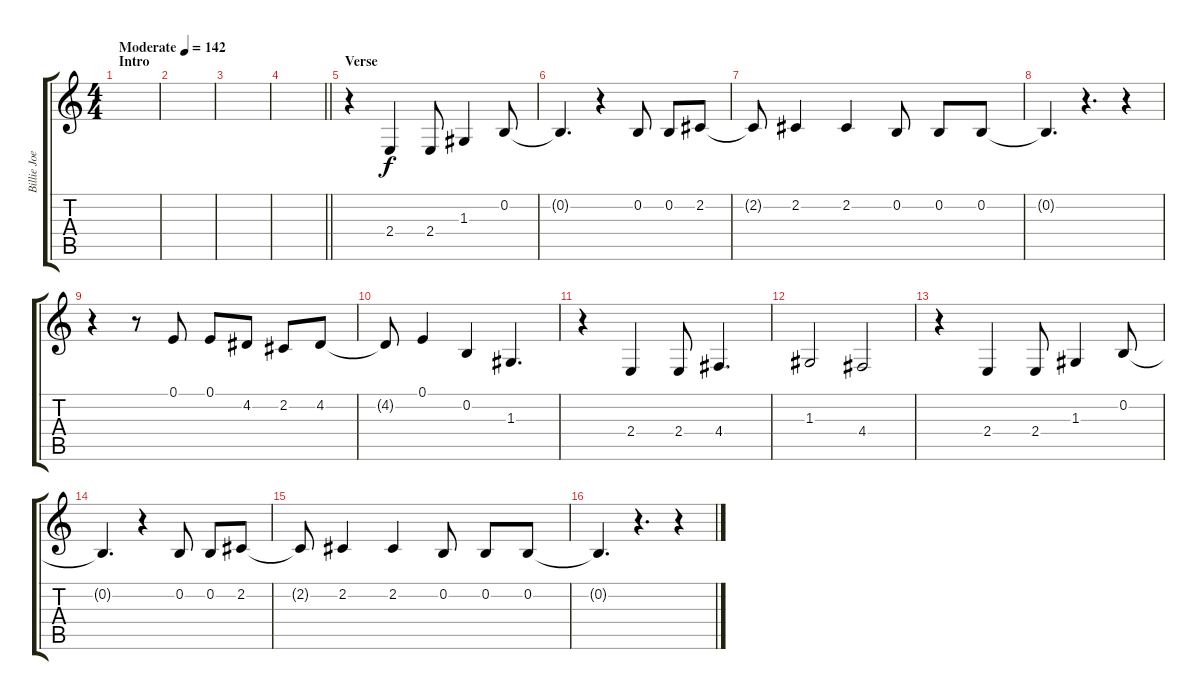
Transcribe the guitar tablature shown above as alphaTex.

\track ("Billie Joe Armstrong - Vocals" "Billie Joe") {instrument altosax}
\staff {score tabs}
\tuning (E4 B3 G3 D3 A2 E2) {hide}
\ts (4 4)
\section ("" "Intro")
\tempo (142 "Moderate")
\clef g2
\ks c
|
|
|
\barLineRight lightlight
|
\section ("" "Verse")
r.4 2.4.4 2.4.8 1.3.4 0.2.8 |
0.2{t}.4{d} r.4 0.2.8 0.2.8 2.2.8 |
2.2{t}.8 2.2.4 2.2.4 0.2.8 0.2.8 0.2.8 |
0.2{t}.4{d} r.4{d} r.4 |
r.4 r.8 0.1.8 0.1.8 4.2.8 2.2.8 4.2.8 |
4.2{t}.8 0.1.4 0.2.4 1.3.4{d} |
r.4 2.4.4 2.4.8 4.4.4{d} |
1.3.2 4.4.2 |
r.4 2.4.4 2.4.8 1.3.4 0.2.8 |
0.2{t}.4{d} r.4 0.2.8 0.2.8 2.2.8 |
2.2{t}.8 2.2.4 2.2.4 0.2.8 0.2.8 0.2.8 |
0.2{t}.4{d} r.4{d} r.4
